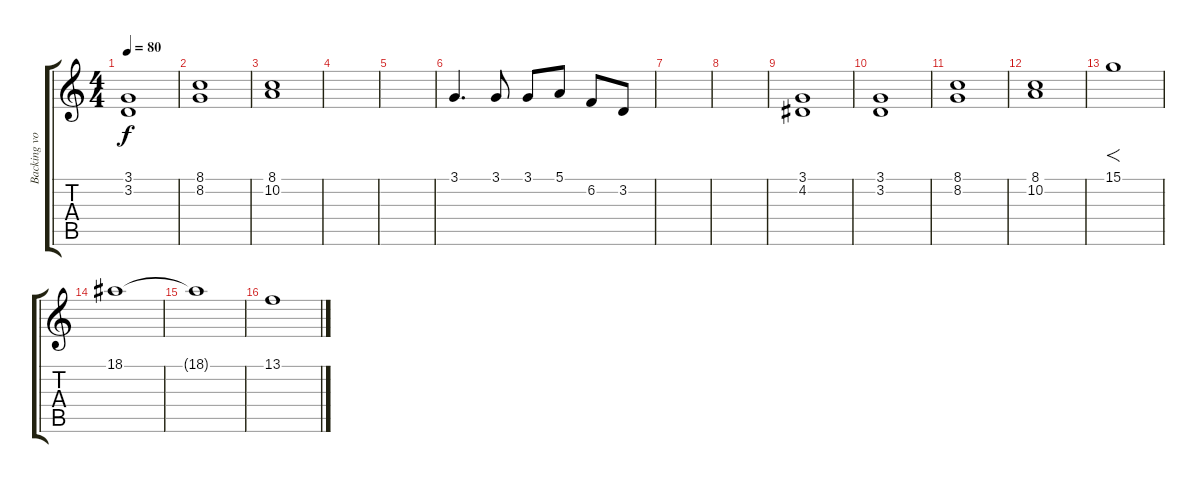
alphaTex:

\track ("Backing vocals" "Backing vo") {instrument choiraahs}
\staff {score tabs}
\tuning (E4 B3 G3 D3 A2 E2) {hide}
\ts (4 4)
\tempo 80
\clef g2
\ks c
(3.1 3.2).1{dy f} |
(8.1 8.2).1 |
(8.1 10.2).1 |
|
|
3.1.4{d} 3.1.8 3.1.8 5.1.8 6.2.8 3.2.8 |
|
|
(3.1 4.2).1 |
(3.1 3.2).1 |
(8.1 8.2).1 |
(8.1 10.2).1 |
15.1.1{f} |
18.1.1 |
18.1{t}.1 |
13.1.1
